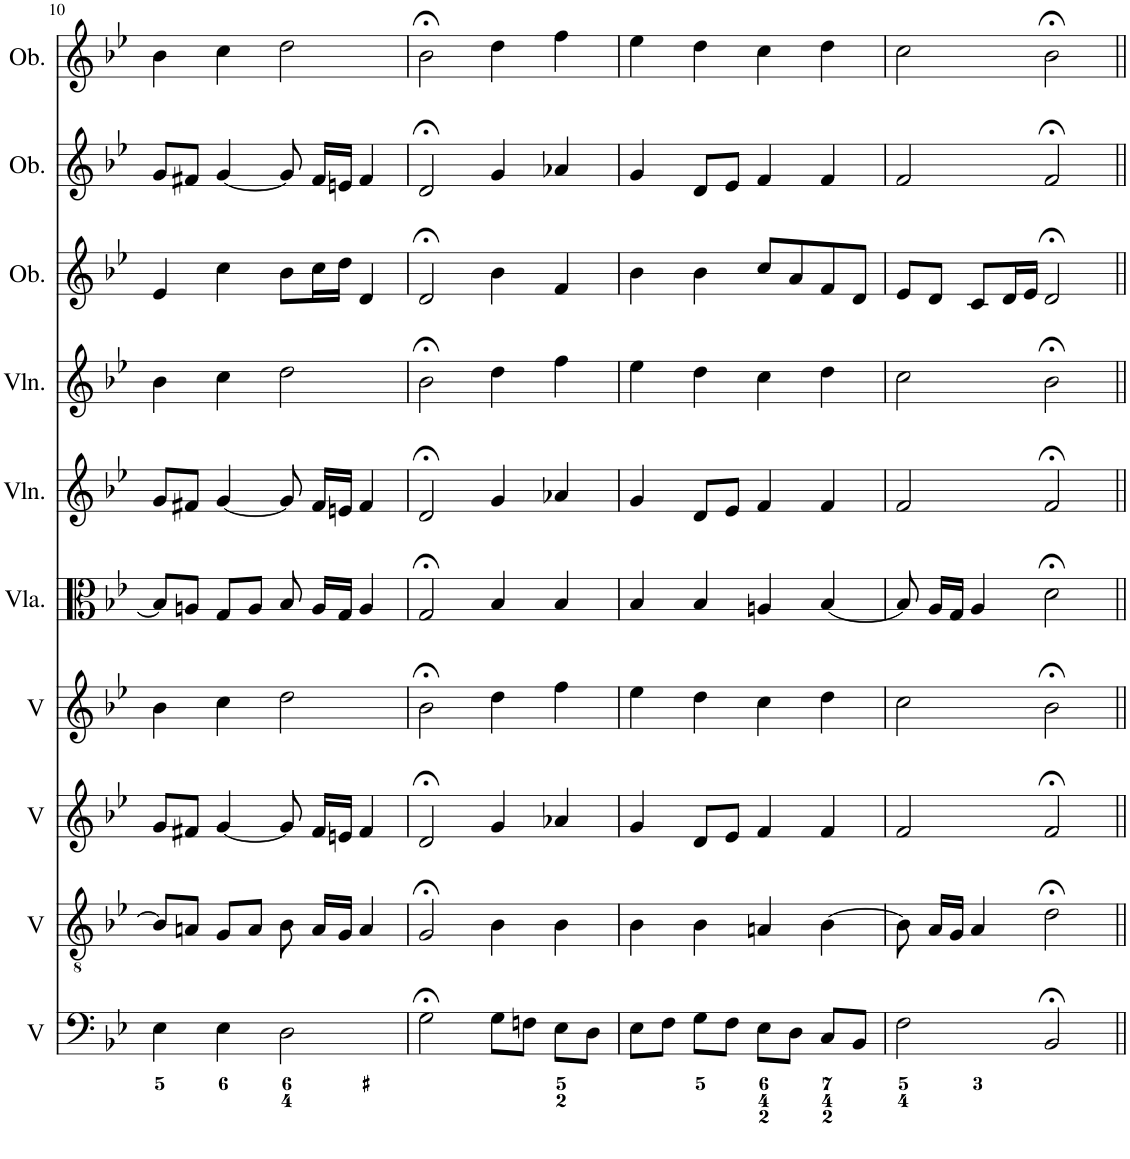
**kern	**kern	**kern	**kern	**kern	**kern	**kern	**kern	**kern	**kern
*part10	*part9	*part8	*part7	*part6	*part5	*part4	*part3	*part2	*part1
*staff10	*staff9	*staff8	*staff7	*staff6	*staff5	*staff4	*staff3	*staff2	*staff1
*I"Voice	*I"Voice	*I"Voice	*I"Voice	*I"Viola	*I"Violin	*I"Violin	*I"Oboe	*I"Oboe	*I"Oboe
*I'V	*I'V	*I'V	*I'V	*I'Vla.	*I'Vln.	*I'Vln.	*I'Ob.	*I'Ob.	*I'Ob.
!!LO:PB:g=z
*clefF4	*clefGv2	*clefG2	*clefG2	*clefC3	*clefG2	*clefG2	*clefG2	*clefG2	*clefG2
*k[b-e-]	*k[b-e-]	*k[b-e-]	*k[b-e-]	*k[b-e-]	*k[b-e-]	*k[b-e-]	*k[b-e-]	*k[b-e-]	*k[b-e-]
*M4/4	*M4/4	*M4/4	*M4/4	*M4/4	*M4/4	*M4/4	*M4/4	*M4/4	*M4/4
=10	=10	=10	=10	=10	=10	=10	=10	=10	=10
4E-\	8B-/L]	8g/L	4b-\	8B-/L]	8g/L	4b-\	4e-/	8g/L	4b-\
.	8An/J	8f#X/J	.	8An/J	8f#X/J	.	.	8f#X/J	.
4E-\	8G/L	[4g/	4cc\	8G/L	[4g/	4cc\	4cc\	[4g/	4cc\
.	8A/J	.	.	8A/J	.	.	.	.	.
2D\	8B-\	8g/]	2dd\	8B-/	8g/]	2dd\	8b-\L	8g/]	2dd\
.	16A/LL	16f#/LL	.	16A/LL	16f#/LL	.	16cc\L	16f#/LL	.
.	16G/JJ	16en/JJ	.	16G/JJ	16en/JJ	.	16dd\JJ	16en/JJ	.
.	4A/	4f#/	.	4A/	4f#/	.	4d/	4f#/	.
=11	=11	=11	=11	=11	=11	=11	=11	=11	=11
2G;<\	2G;</	2d;</	2b-;<\	2G;</	2d;</	2b-;<\	2d;</	2d;</	2b-;<\
8G\L	4B-\	4g/	4dd\	4B-/	4g/	4dd\	4b-\	4g/	4dd\
8Fn\J	.	.	.	.	.	.	.	.	.
8E-\L	4B-\	4a-X/	4ff\	4B-/	4a-X/	4ff\	4f/	4a-X/	4ff\
8D\J	.	.	.	.	.	.	.	.	.
=12	=12	=12	=12	=12	=12	=12	=12	=12	=12
8E-\L	4B-\	4g/	4ee-\	4B-/	4g/	4ee-\	4b-\	4g/	4ee-\
8F\J	.	.	.	.	.	.	.	.	.
8G\L	4B-\	8d/L	4dd\	4B-/	8d/L	4dd\	4b-\	8d/L	4dd\
8F\J	.	8e-/J	.	.	8e-/J	.	.	8e-/J	.
8E-\L	4An/	4f/	4cc\	4An/	4f/	4cc\	8cc/L	4f/	4cc\
8D\J	.	.	.	.	.	.	8a/	.	.
8C/L	[4B-\	4f/	4dd\	[4B-/	4f/	4dd\	8f/	4f/	4dd\
8BB-/J	.	.	.	.	.	.	8d/J	.	.
=13	=13	=13	=13	=13	=13	=13	=13	=13	=13
2F\	8B-\]	2f/	2cc\	8B-/]	2f/	2cc\	8e-/L	2f/	2cc\
.	16A/LL	.	.	16A/LL	.	.	8d/J	.	.
.	16G/JJ	.	.	16G/JJ	.	.	.	.	.
.	4A/	.	.	4A/	.	.	8c/L	.	.
.	.	.	.	.	.	.	16d/L	.	.
.	.	.	.	.	.	.	16e-/JJ	.	.
2BB-;</	2d;<\	2f;</	2b-;<\	2d;<\	2f;</	2b-;<\	2d;</	2f;</	2b-;<\
=||	=||	=||	=||	=||	=||	=||	=||	=||	=||
*-	*-	*-	*-	*-	*-	*-	*-	*-	*-
